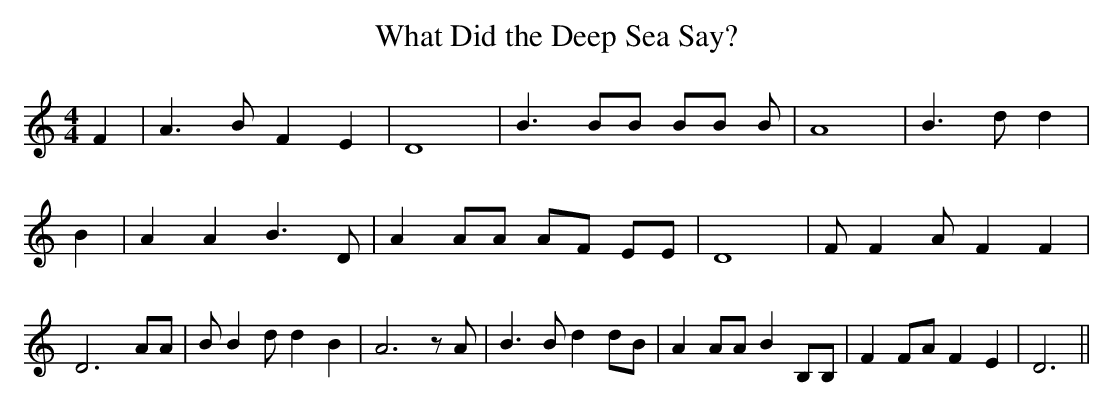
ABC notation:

X:1
T:What Did the Deep Sea Say?
M:4/4
L:1/8
K:C
 F2| A3 B F2 E2| D8| B3 BB BB B| A8| B3 d d2| B2| A2 A2 B3 D| A2 AA AF EE|\
 D8| F F2 A F2 F2| D6 AA| B B2 d d2 B2| A6 z A| B3 B d2 dB| A2 AA B2 B,B,|\
 F2 FA F2 E2| D6||
